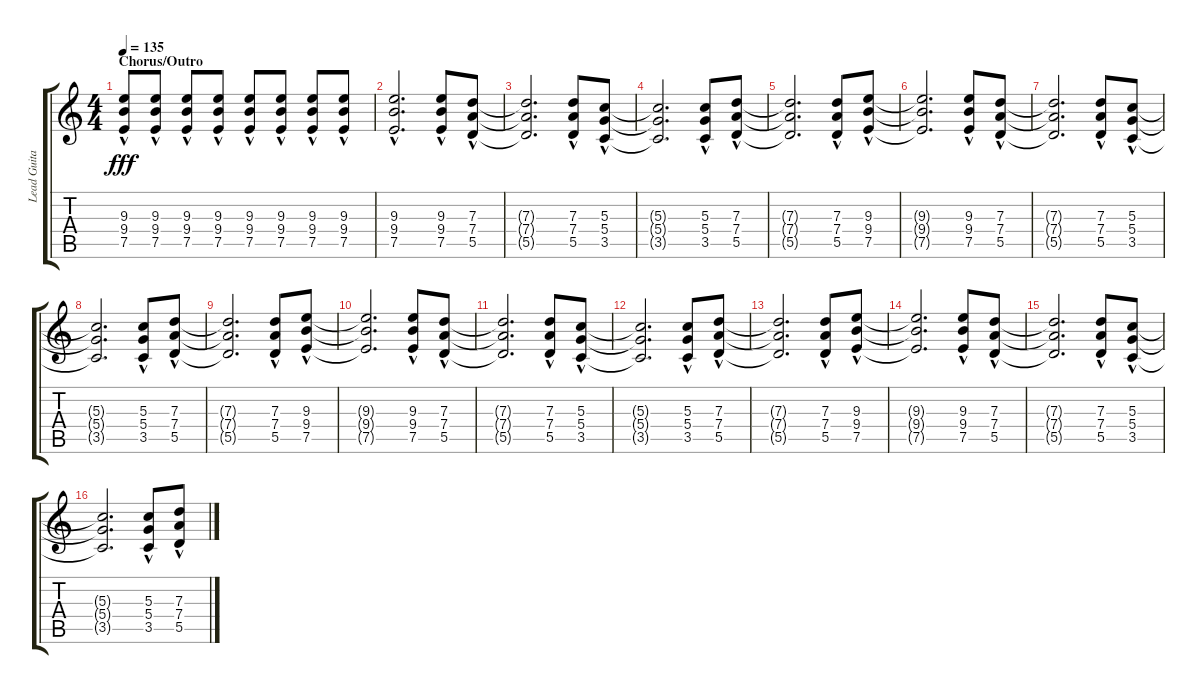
\track ("Lead Guitar" "Lead Guita") {instrument overdrivenguitar}
\staff {score tabs}
\tuning (E4 B3 G3 D3 A2 E2) {hide}
\ts (4 4)
\section ("" "Chorus/Outro")
\tempo 135
\clef g2
\ks c
(9.3{hac} 9.4{hac} 7.5{hac}).8{dy fff volume 16} (9.3{hac} 9.4{hac} 7.5{hac}).8 (9.3{hac} 9.4{hac} 7.5{hac}).8 (9.3{hac} 9.4{hac} 7.5{hac}).8 (9.3{hac} 9.4{hac} 7.5{hac}).8 (9.3{hac} 9.4{hac} 7.5{hac}).8 (9.3{hac} 9.4{hac} 7.5{hac}).8 (9.3{hac} 9.4{hac} 7.5{hac}).8 |
(9.3{hac} 9.4{hac} 7.5{hac}).2{d volume 8} (9.3{hac} 9.4{hac} 7.5{hac}).8 (7.3{hac} 7.4{hac} 5.5{hac}).8 |
(7.3{t} 7.4{t} 5.5{t}).2{d} (7.3{hac} 7.4{hac} 5.5{hac}).8 (5.3{hac} 5.4{hac} 3.5{hac}).8 |
(5.3{t} 5.4{t} 3.5{t}).2{d} (5.3{hac} 5.4{hac} 3.5{hac}).8 (7.3{hac} 7.4{hac} 5.5{hac}).8 |
(7.3{t} 7.4{t} 5.5{t}).2{d} (7.3{hac} 7.4{hac} 5.5{hac}).8 (9.3{hac} 9.4{hac} 7.5{hac}).8 |
(9.3{t} 9.4{t} 7.5{t}).2{d} (9.3{hac} 9.4{hac} 7.5{hac}).8 (7.3{hac} 7.4{hac} 5.5{hac}).8 |
(7.3{t} 7.4{t} 5.5{t}).2{d} (7.3{hac} 7.4{hac} 5.5{hac}).8 (5.3{hac} 5.4{hac} 3.5{hac}).8 |
(5.3{t} 5.4{t} 3.5{t}).2{d} (5.3{hac} 5.4{hac} 3.5{hac}).8 (7.3{hac} 7.4{hac} 5.5{hac}).8 |
(7.3{t} 7.4{t} 5.5{t}).2{d} (7.3{hac} 7.4{hac} 5.5{hac}).8 (9.3{hac} 9.4{hac} 7.5{hac}).8 |
(9.3{t} 9.4{t} 7.5{t}).2{d} (9.3{hac} 9.4{hac} 7.5{hac}).8 (7.3{hac} 7.4{hac} 5.5{hac}).8 |
(7.3{t} 7.4{t} 5.5{t}).2{d} (7.3{hac} 7.4{hac} 5.5{hac}).8 (5.3{hac} 5.4{hac} 3.5{hac}).8 |
(5.3{t} 5.4{t} 3.5{t}).2{d} (5.3{hac} 5.4{hac} 3.5{hac}).8 (7.3{hac} 7.4{hac} 5.5{hac}).8 |
(7.3{t} 7.4{t} 5.5{t}).2{d} (7.3{hac} 7.4{hac} 5.5{hac}).8 (9.3{hac} 9.4{hac} 7.5{hac}).8 |
(9.3{t} 9.4{t} 7.5{t}).2{d} (9.3{hac} 9.4{hac} 7.5{hac}).8 (7.3{hac} 7.4{hac} 5.5{hac}).8 |
(7.3{t} 7.4{t} 5.5{t}).2{d} (7.3{hac} 7.4{hac} 5.5{hac}).8 (5.3{hac} 5.4{hac} 3.5{hac}).8 |
(5.3{t} 5.4{t} 3.5{t}).2{d} (5.3{hac} 5.4{hac} 3.5{hac}).8 (7.3{hac} 7.4{hac} 5.5{hac}).8
